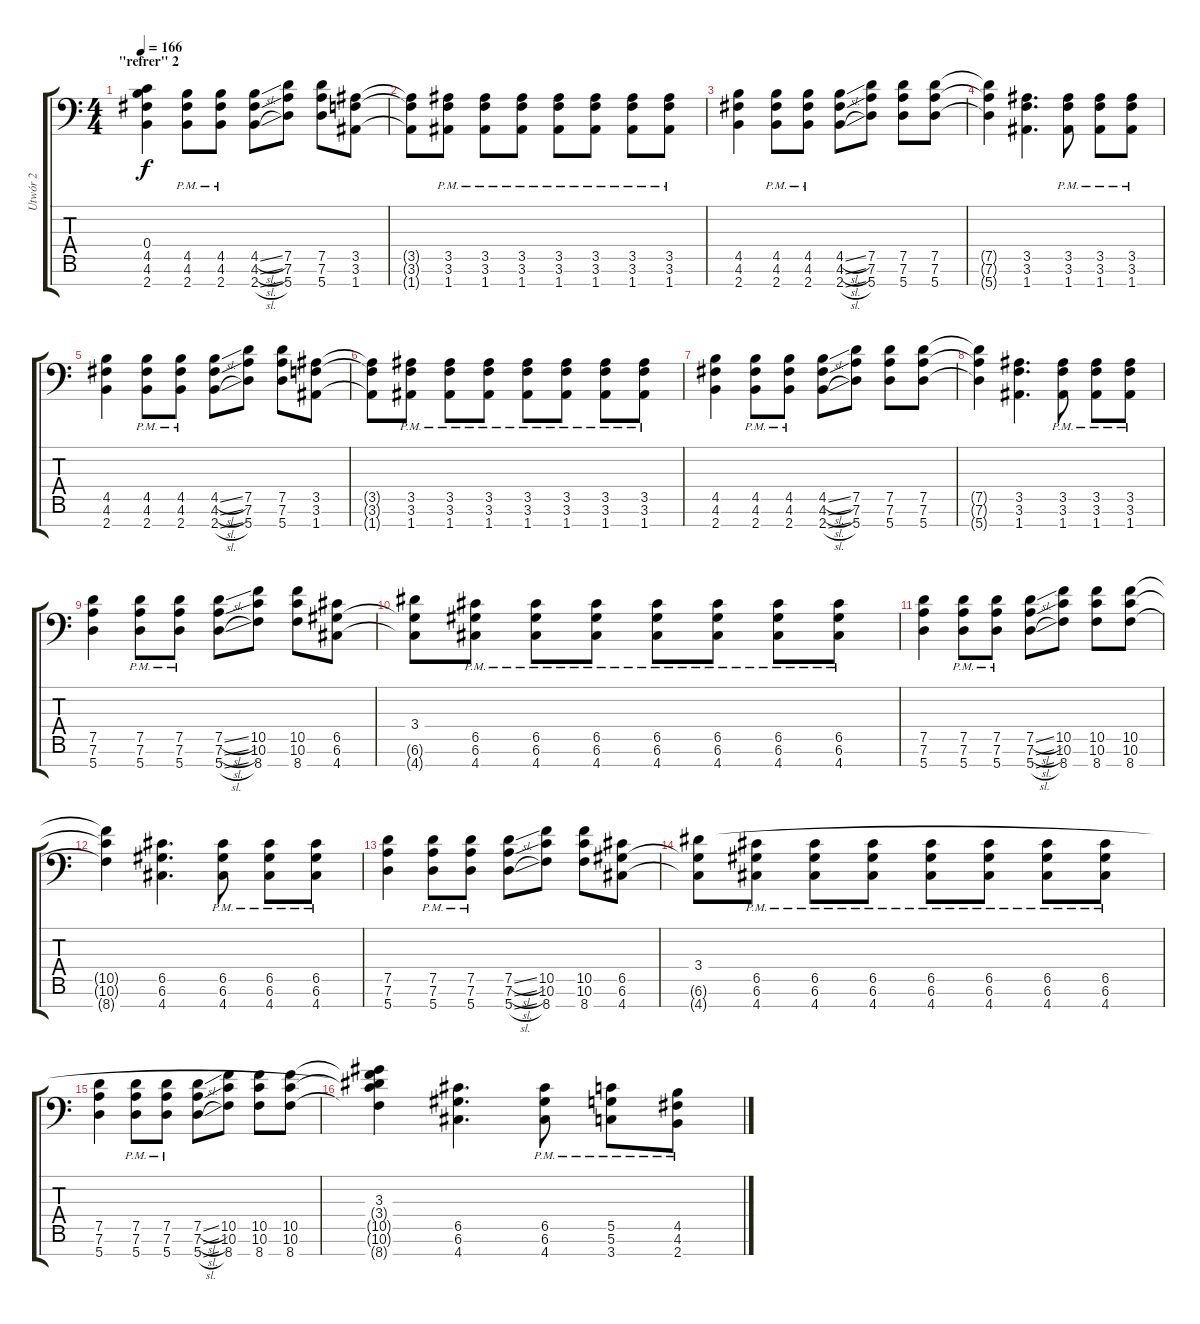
\track ("Utwór 2" "Utwór 2") {instrument overdrivenguitar}
\staff {score tabs}
\tuning (D4 A3 F3 C3 G2 D2 A1) {hide}
\ts (4 4)
\section ("" "\"refrer\" 2")
\tempo 166
\clef f4
\ks c
(0.4{t} 4.5 4.6 2.7).4{dy f} (4.5{pm} 4.6{pm} 2.7{pm}).8 (4.5{pm} 4.6{pm} 2.7{pm}).8 (4.5{sl} 4.6{sl} 2.7{sl}).8 (7.5 7.6 5.7).8 (7.5 7.6 5.7).8 (3.5 3.6 1.7).8 |
(3.5{t} 3.6{t} 1.7{t}).8 (3.5{pm} 3.6{pm} 1.7{pm}).8 (3.5{pm} 3.6{pm} 1.7{pm}).8 (3.5{pm} 3.6{pm} 1.7{pm}).8 (3.5{pm} 3.6{pm} 1.7{pm}).8 (3.5{pm} 3.6{pm} 1.7{pm}).8 (3.5{pm} 3.6{pm} 1.7{pm}).8 (3.5{pm} 3.6{pm} 1.7{pm}).8 |
(4.5 4.6 2.7).4 (4.5 4.6{pm} 2.7{pm}).8 (4.5 4.6{pm} 2.7{pm}).8 (4.5{sl} 4.6{sl} 2.7{sl}).8 (7.5 7.6 5.7).8 (7.5 7.6 5.7).8 (7.5 7.6 5.7).8 |
(7.5{t} 7.6{t} 5.7{t}).4 (3.5 3.6 1.7).4{d} (3.5{pm} 3.6{pm} 1.7{pm}).8 (3.5{pm} 3.6{pm} 1.7{pm}).8 (3.5{pm} 3.6{pm} 1.7{pm}).8 |
(4.5 4.6 2.7).4 (4.5{pm} 4.6{pm} 2.7{pm}).8 (4.5{pm} 4.6{pm} 2.7{pm}).8 (4.5{sl} 4.6{sl} 2.7{sl}).8 (7.5 7.6 5.7).8 (7.5 7.6 5.7).8 (3.5 3.6 1.7).8 |
(3.5{t} 3.6{t} 1.7{t}).8 (3.5{pm} 3.6{pm} 1.7{pm}).8 (3.5{pm} 3.6{pm} 1.7{pm}).8 (3.5{pm} 3.6{pm} 1.7{pm}).8 (3.5{pm} 3.6{pm} 1.7{pm}).8 (3.5{pm} 3.6{pm} 1.7{pm}).8 (3.5{pm} 3.6{pm} 1.7{pm}).8 (3.5{pm} 3.6{pm} 1.7{pm}).8 |
(4.5 4.6 2.7).4 (4.5 4.6{pm} 2.7{pm}).8 (4.5 4.6{pm} 2.7{pm}).8 (4.5{sl} 4.6{sl} 2.7{sl}).8 (7.5 7.6 5.7).8 (7.5 7.6 5.7).8 (7.5 7.6 5.7).8 |
(7.5{t} 7.6{t} 5.7{t}).4 (3.5 3.6 1.7).4{d} (3.5{pm} 3.6{pm} 1.7{pm}).8 (3.5{pm} 3.6{pm} 1.7{pm}).8 (3.5{pm} 3.6{pm} 1.7{pm}).8 |
(7.5 7.6 5.7).4 (7.5{pm} 7.6{pm} 5.7{pm}).8 (7.5{pm} 7.6{pm} 5.7{pm}).8 (7.5{sl} 7.6{sl} 5.7{sl}).8 (10.5 10.6 8.7).8 (10.5 10.6 8.7).8 (6.5 6.6 4.7).8 |
(3.4 6.6{t} 4.7{t}).8 (6.5{pm} 6.6{pm} 4.7{pm}).8 (6.5{pm} 6.6{pm} 4.7{pm}).8 (6.5{pm} 6.6{pm} 4.7{pm}).8 (6.5{pm} 6.6{pm} 4.7{pm}).8 (6.5{pm} 6.6{pm} 4.7{pm}).8 (6.5{pm} 6.6{pm} 4.7{pm}).8 (6.5{pm} 6.6{pm} 4.7{pm}).8 |
(7.5 7.6 5.7).4 (7.5 7.6{pm} 5.7{pm}).8 (7.5 7.6{pm} 5.7{pm}).8 (7.5{sl} 7.6{sl} 5.7{sl}).8 (10.5 10.6 8.7).8 (10.5 10.6 8.7).8 (10.5 10.6 8.7).8 |
(10.5{t} 10.6{t} 8.7{t}).4 (6.5 6.6 4.7).4{d} (6.5{pm} 6.6{pm} 4.7{pm}).8 (6.5{pm} 6.6{pm} 4.7{pm}).8 (6.5{pm} 6.6{pm} 4.7{pm}).8 |
(7.5 7.6 5.7).4 (7.5{pm} 7.6{pm} 5.7{pm}).8 (7.5{pm} 7.6{pm} 5.7{pm}).8 (7.5{sl} 7.6{sl} 5.7{sl}).8 (10.5 10.6 8.7).8 (10.5 10.6 8.7).8 (6.5 6.6 4.7).8 |
(3.4 6.6{t} 4.7{t}).8 (6.5{pm} 6.6{pm} 4.7{pm}).8 (6.5{pm} 6.6{pm} 4.7{pm}).8 (6.5{pm} 6.6{pm} 4.7{pm}).8 (6.5{pm} 6.6{pm} 4.7{pm}).8 (6.5{pm} 6.6{pm} 4.7{pm}).8 (6.5{pm} 6.6{pm} 4.7{pm}).8 (6.5{pm} 6.6{pm} 4.7{pm}).8 |
(7.5 7.6 5.7).4 (7.5 7.6{pm} 5.7{pm}).8 (7.5 7.6{pm} 5.7{pm}).8 (7.5{sl} 7.6{sl} 5.7{sl}).8 (10.5 10.6 8.7).8 (10.5 10.6 8.7).8 (10.5 10.6 8.7).8 |
(3.3 3.4{t} 10.5{t} 10.6{t} 8.7{t}).4 (6.5 6.6 4.7).4{d} (6.5{pm} 6.6{pm} 4.7{pm}).8 (5.5{pm} 5.6{pm} 3.7{pm}).8 (4.5{pm} 4.6{pm} 2.7{pm}).8
